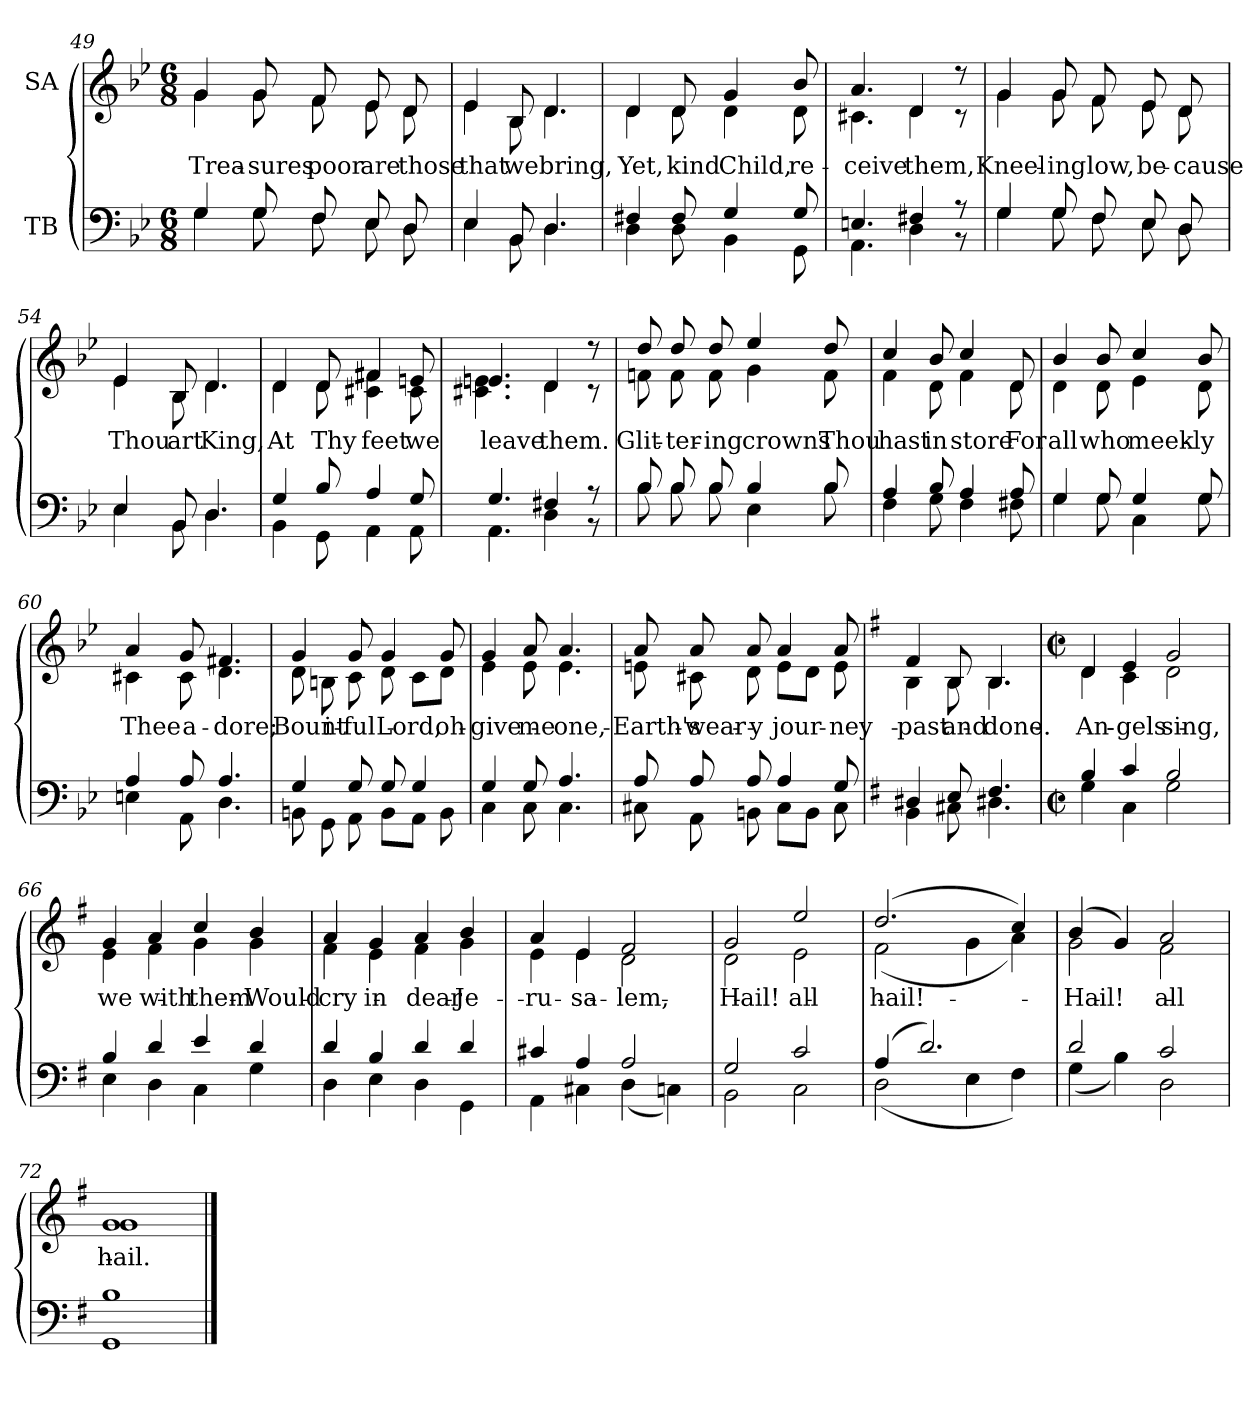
**kern	**kern	**text
*part2	*part1	*part1
*staff2	*staff1	*staff1
*I"TB	*I"SA	*
!!LO:LB:g=z
*clefF4	*clefG2	*
*k[b-e-]	*k[b-e-]	*
*B-:	*B-:	*
*M6/8	*M6/8	*
=49	=49	=49
*^	*^	*
!	!	!	!	!LO:LY:b
4G/	4G\	4g/	4g\	Trea-
!	!	!	!	!LO:LY:b
8G/	8G\	8g/	8g\	-sures
!	!	!	!	!LO:LY:b
8F/	8F\	8f/	8f\	poor
!	!	!	!	!LO:LY:b
8E-/	8E-\	8e-/	8e-\	are
!	!	!	!	!LO:LY:b
8D/	8D\	8d/	8d\	those
=50	=50	=50	=50	=50
!	!	!	!	!LO:LY:b
4E-/	4E-\	4e-/	4e-\	that
!	!	!	!	!LO:LY:b
8BB-/	8BB-\	8B-/	8B-\	we
!	!	!	!	!LO:LY:b
4.D/	4.D\	4.d/	4.d\	bring,
=51	=51	=51	=51	=51
!	!	!	!	!LO:LY:b
4F#X/	4D\	4d/	4d\	Yet,
!	!	!	!	!LO:LY:b
8F#/	8D\	8d/	8d\	kind
!	!	!	!	!LO:LY:b
4G/	4BB-\	4g/	4d\	Child,
!	!	!	!	!LO:LY:b
8G/	8GG\	8b-/	8d\	re-
=52	=52	=52	=52	=52
!	!	!	!	!LO:LY:b
4.En/	4.AA\	4.a/	4.c#X\	-ceive
!	!	!	!	!LO:LY:b
4F#X/	4D\	4d/	4d\	them,
8r	8r	8r	8r	.
=53	=53	=53	=53	=53
!	!	!	!	!LO:LY:b
4G/	4G\	4g/	4g\	Kneel-
!	!	!	!	!LO:LY:b
8G/	8G\	8g/	8g\	-ing
!	!	!	!	!LO:LY:b
8F/	8F\	8f/	8f\	low,
!	!	!	!	!LO:LY:b
8E-/	8E-\	8e-/	8e-\	be-
!	!	!	!	!LO:LY:b
8D/	8D\	8d/	8d\	-cause
!!LO:LB:g=z	!!
=54	=54	=54	=54	=54
!	!	!	!	!LO:LY:b
4E-/	4E-\	4e-/	4e-\	Thou
!	!	!	!	!LO:LY:b
8BB-/	8BB-\	8B-/	8B-\	art
!	!	!	!	!LO:LY:b
4.D/	4.D\	4.d/	4.d\	King,
=55	=55	=55	=55	=55
!	!	!	!	!LO:LY:b
4G/	4BB-\	4d/	4d\	At
!	!	!	!	!LO:LY:b
8B-/	8GG\	8d/	8d\	Thy
!	!	!	!	!LO:LY:b
4A/	4AA\	4f#/	4c#X\ 4f#X\	feet
!	!	!	!	!LO:LY:b
8G/	8AA\	8en/	8c#\	we
=56	=56	=56	=56	=56
!	!	!	!	!LO:LY:b
4.G/	4.AA\	4.en/	4.c#X\ 4.en\	leave
!	!	!	!	!LO:LY:b
4F#X/	4D\	4d/	4d\	them.
8r	8r	8r	8r	.
=57	=57	=57	=57	=57
!	!	!	!	!LO:LY:b
8B-/	8B-\	8dd/	8fn\	Glit-
!	!	!	!	!LO:LY:b
8B-/	8B-\	8dd/	8f\	-ter-
!	!	!	!	!LO:LY:b
8B-/	8B-\	8dd/	8f\	-ing
!	!	!	!	!LO:LY:b
4B-/	4E-\	4ee-/	4g\	crowns
!	!	!	!	!LO:LY:b
8B-/	8B-\	8dd/	8f\	Thou
=58	=58	=58	=58	=58
!	!	!	!	!LO:LY:b
4A/	4F\	4cc/	4f\	hast
!	!	!	!	!LO:LY:b
8B-/	8G\	8b-/	8d\	in
!	!	!	!	!LO:LY:b
4A/	4F\	4cc/	4f\	store
!	!	!	!	!LO:LY:b
8A/	8F#X\	8d/	8d\	For
=59	=59	=59	=59	=59
!	!	!	!	!LO:LY:b
4G/	4G\	4b-/	4d\	all
!	!	!	!	!LO:LY:b
8G/	8G\	8b-/	8d\	who
!	!	!	!	!LO:LY:b
4G/	4C\	4cc/	4e-\	meek-
!	!	!	!	!LO:LY:b
8G/	8G\	8b-/	8d\	-ly
!!LO:LB:g=z	!!
=60	=60	=60	=60	=60
!	!	!	!	!LO:LY:b
4A/	4En\	4a/	4c#X\	Thee
!	!	!	!	!LO:LY:b
8A/	8AA\	8g/	8c#\	a-
!	!	!	!	!LO:LY:b
4.A/	4.D\	4.f#X/	4.d\	-dore;
=61	=61	=61	=61	=61
!	!	!	!	!LO:LY:b
4G/	8BBn\	4g/	8d\	Bount-
!	!	!	!	!LO:LY:b
.	8GG\	.	8Bn\	-i-
!	!	!	!	!LO:LY:b
8G/	8AA\	8g/	8c\	-ful
!	!	!	!	!LO:LY:b
8G/	8BB\L	4g/	8d\	Lord,
4G/	8AA\J	.	8c\L	.
!	!	!	!	!LO:LY:b
.	8BB\	8g/	8d\J	oh
=62	=62	=62	=62	=62
!	!	!	!	!LO:LY:b
4G/	4C\	4g/	4e-\	give
!	!	!	!	!LO:LY:b
8G/	8C\	8a/	8e-\	me
!	!	!	!	!LO:LY:b
4.A/	4.C\	4.a/	4.e-\	one,
=63	=63	=63	=63	=63
!	!	!	!	!LO:LY:b
8A/	8C#X\	8a/	8en\	Earth's
!	!	!	!	!LO:LY:b
8A/	8AA\	8a/	8c#X\	wear-
!	!	!	!	!LO:LY:b
8A/	8BBn\	8a/	8d\	-y
!	!	!	!	!LO:LY:b
4A/	8C#\L	4a/	8e\L	jour­
.	8BB\J	.	8d\J	.
!	!	!	!	!LO:LY:b
8G/	8C#\	8a/	8e\	ney
=64	=64	=64	=64	=64
*k[f#]	*	*k[f#]	*	*
*G:	*	*G:	*	*
!	!	!	!	!LO:LY:b
4D#X/	4BB\	4f#/	4B\	past
!	!	!	!	!LO:LY:b
8E/	8C#X\	8B/	8B\	and
!	!	!	!	!LO:LY:b
4.F#/	4.D#X\	4.B/	4.B\	done.
!!LO:LB:g=z	!!
=65	=65	=65	=65	=65
*M2/2	*	*M2/2	*	*
*met(c|)	*	*met(c|)	*	*
!	!	!	!	!LO:LY:b
4B/	4G\	4d/	4d\	An-
!	!	!	!	!LO:LY:b
4c/	4C\	4e/	4c\	-gels
!	!	!	!	!LO:LY:b
2B/	2G\	2g/	2d\	sing,
=66	=66	=66	=66	=66
!	!	!	!	!LO:LY:b
4B/	4E\	4g/	4e\	we
!	!	!	!	!LO:LY:b
4d/	4D\	4a/	4f#\	with
!	!	!	!	!LO:LY:b
4e/	4C\	4cc/	4g\	them
!	!	!	!	!LO:LY:b
4d/	4G\	4b/	4g\	Would
=67	=67	=67	=67	=67
!	!	!	!	!LO:LY:b
4d/	4D\	4a/	4f#\	cry
!	!	!	!	!LO:LY:b
4B/	4E\	4g/	4e\	in
!	!	!	!	!LO:LY:b
4d/	4D\	4a/	4f#\	dear
!	!	!	!	!LO:LY:b
4d/	4GG\	4b/	4g\	Je-
=68	=68	=68	=68	=68
!	!	!	!	!LO:LY:b
4c#X/	4AA\	4a/	4e\	-ru-
!	!	!	!	!LO:LY:b
4A/	4C#X\	4e/	4e\	-sa-
!	!	!	!	!LO:LY:b
2A/	(<4D\	2f#/	2d\	-lem,
.	4Cn\)	.	.	.
=69	=69	=69	=69	=69
!	!	!	!	!LO:LY:b
2G/	2BB\	2g/	2d\	Hail!
!	!	!	!	!LO:LY:b
2c/	2C\	2ee/	2e\	all
=70	=70	=70	=70	=70
!	!	!	!	!LO:LY:b
(>4A/	(<2D\	(>2.dd/	(<2f#\	hail!
2.d/)	.	.	.	.
.	4E\	.	4g\	.
.	4F#\)	4cc/)	4a\)	.
=71	=71	=71	=71	=71
!	!	!	!	!LO:LY:b
2d/	(<4G\	(>4b/	2g\	Hail!
.	4B\)	4g/)	.	.
!	!	!	!	!LO:LY:b
2c/	2D\	2a/	2f#\	all
=72	=72	=72	=72	=72
!	!	!	!	!LO:LY:b
1B	1GG	1g	1g	hail.
*v	*v	*	*	*
*	*v	*v	*
==	==	==
*-	*-	*-
